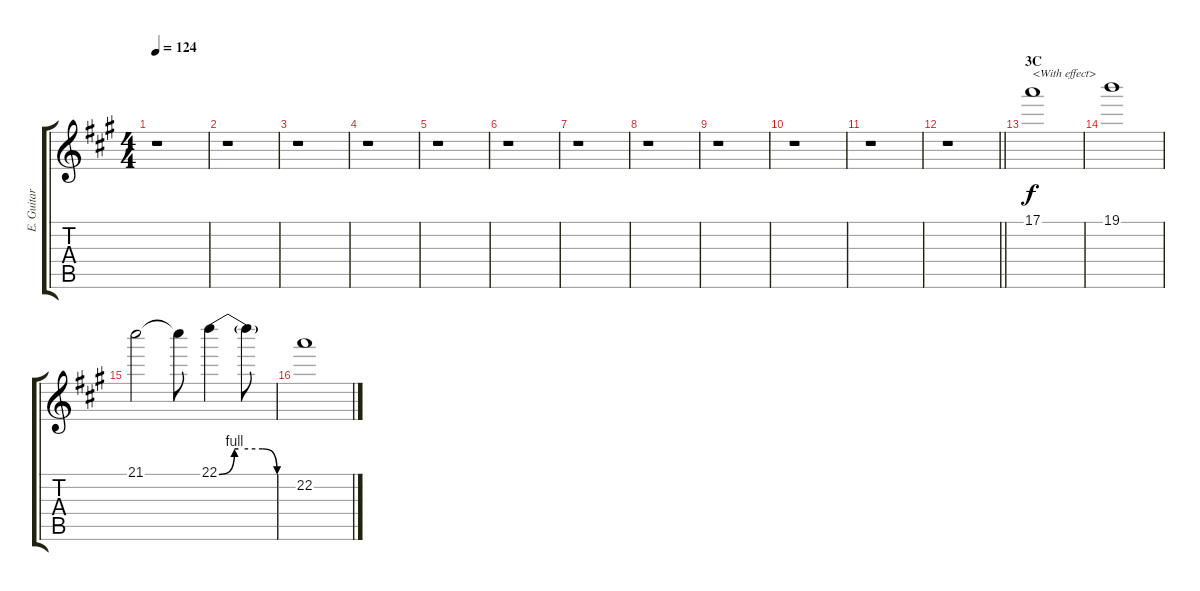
\track ("E. Guitar III" "E. Guitar ") {instrument overdrivenguitar}
\staff {score tabs}
\tuning (E4 B3 G3 D3 A2 E2) {hide}
\ts (4 4)
\tempo 124
\clef g2
\ks a
r.1{dy f} |
r.1 |
r.1 |
r.1 |
r.1 |
r.1 |
r.1 |
r.1 |
r.1 |
r.1 |
r.1 |
\barLineRight lightlight
r.1 |
\section ("" "3C")
17.1.1{txt "<With effect>"} |
19.1.1 |
21.1.2 21.1{t}.8 22.1{be (custom 0 0 16 4 20 4 45 4 60 0)}.4 22.1{t}.8 |
22.2.1
